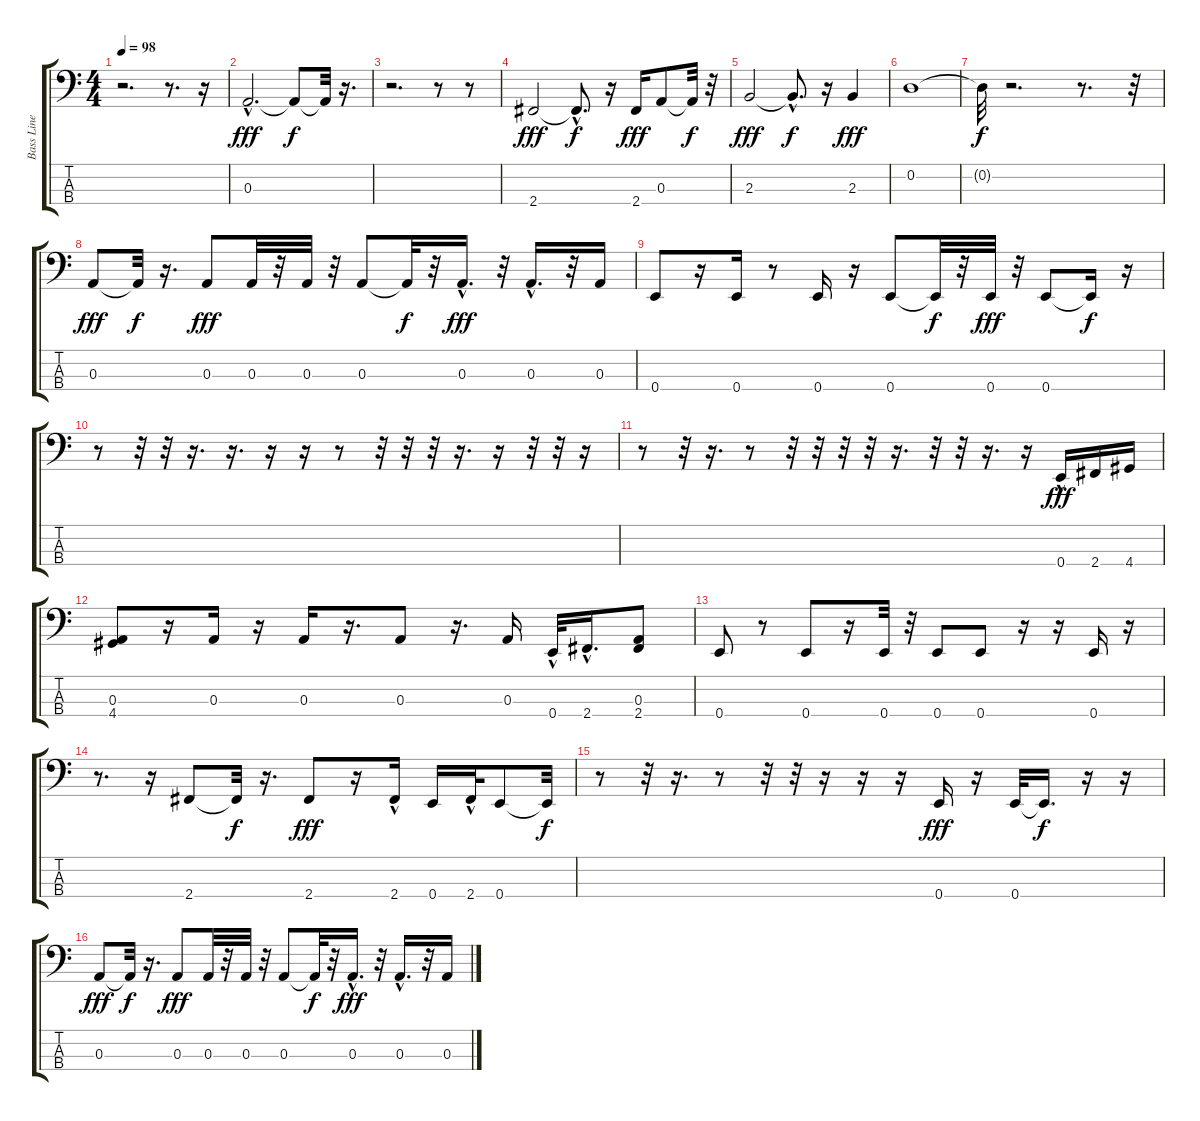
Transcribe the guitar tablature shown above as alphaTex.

\track ("Bass Line" "Bass Line") {instrument electricbassfinger}
\staff {score tabs}
\tuning (G2 D2 A1 E1) {hide}
\ts (4 4)
\tempo 98
\clef f4
\ks c
r.2{d dy f} r.8{d} r.16 |
0.3{hac}.2{d dy fff} 0.3{t}.8{dy f} 0.3{t}.32 r.16{d} |
r.2{d} r.8 r.8 |
2.4.2{dy fff} 2.4{hac t}.8{d dy f} r.16 2.4.16{dy fff} 0.3.8 0.3{t}.32{dy f} r.32 |
2.3.2{dy fff} 2.3{hac t}.8{d dy f} r.16 2.3.4{dy fff} |
0.2.1 |
0.2{t}.32{dy f} r.2{d} r.8{d} r.32 |
0.3.8{dy fff} 0.3{t}.32{dy f} r.16{d} 0.3.8{dy fff} 0.3.32 r.32 0.3.32 r.32 0.3.8 0.3{t}.32{dy f} r.32 0.3{hac}.16{d dy fff} r.32 0.3{hac}.16{d} r.32 0.3.16 |
0.4.8 r.16 0.4.16 r.8 0.4.16 r.16 0.4.8 0.4{t}.32{dy f} r.32 0.4.32{dy fff} r.32 0.4.8 0.4{t}.16{dy f} r.16 |
r.8 r.32 r.32 r.16{d} r.16{d} r.16 r.16 r.8 r.32 r.32 r.32 r.16{d} r.16 r.32 r.32 r.16 |
r.8 r.32 r.16{d} r.8 r.32 r.32 r.32 r.32 r.16{d} r.32 r.32 r.16{d} r.16 0.4{hac}.16{dy fff} 2.4.16 4.4.16 |
(0.3 4.4).8 r.16 0.3.16 r.16 0.3.16 r.16{d} 0.3.8 r.16{d} 0.3.16 0.4{hac}.32 2.4{hac}.16{d} (0.3 2.4).8 |
0.4.8 r.8 0.4.8 r.16 0.4.32 r.32 0.4.8 0.4.8 r.16 r.16 0.4.16 r.16 |
r.8{d} r.16 2.4.8 2.4{t}.32{dy f} r.16{d} 2.4.8{dy fff} r.16 2.4{hac}.16 0.4.16 2.4{hac}.32 0.4.8 0.4{t}.32{dy f} |
r.8 r.32 r.16{d} r.8 r.32 r.32 r.16 r.16 r.16 0.4.16{dy fff} r.16 0.4.32 0.4{t}.16{d dy f} r.16 r.16 |
0.3.8{dy fff} 0.3{t}.32{dy f} r.16{d} 0.3.8{dy fff} 0.3.32 r.32 0.3.32 r.32 0.3.8 0.3{t}.32{dy f} r.32 0.3{hac}.16{d dy fff} r.32 0.3{hac}.16{d} r.32 0.3.16
